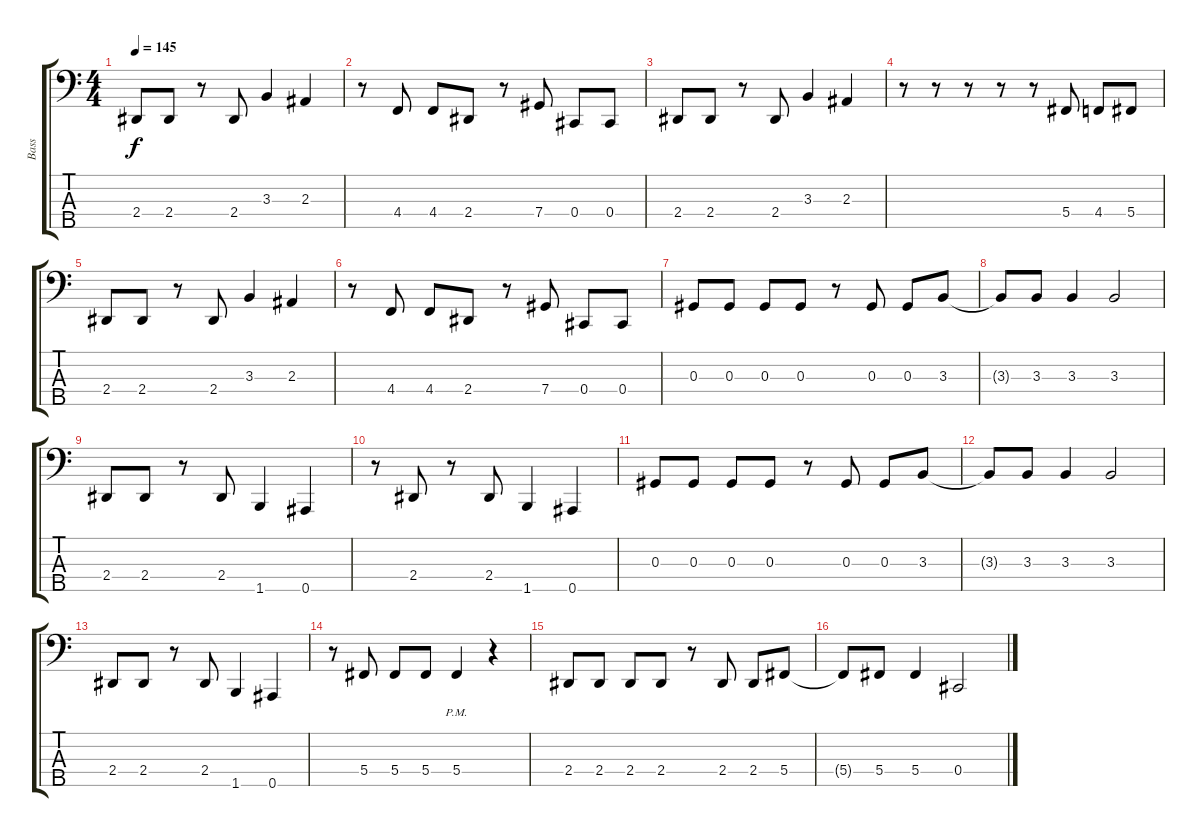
\track ("Bass" "Bass") {instrument fretlessbass}
\staff {score tabs}
\tuning (Gb2 Db2 Ab1 Db1 Bb0) {hide}
\ts (4 4)
\tempo 145
\clef f4
\ks c
2.4.8{dy f} 2.4.8 r.8 2.4.8 3.3.4 2.3.4 |
r.8 4.4.8 4.4.8 2.4.8 r.8 7.4.8 0.4.8 0.4.8 |
2.4.8 2.4.8 r.8 2.4.8 3.3.4 2.3.4 |
r.8 r.8 r.8 r.8 r.8 5.4.8 4.4.8 5.4.8 |
2.4.8 2.4.8 r.8 2.4.8 3.3.4 2.3.4 |
r.8 4.4.8 4.4.8 2.4.8 r.8 7.4.8 0.4.8 0.4.8 |
0.3.8 0.3.8 0.3.8 0.3.8 r.8 0.3.8 0.3.8 3.3.8 |
3.3{t}.8 3.3.8 3.3.4 3.3.2 |
2.4.8 2.4.8 r.8 2.4.8 1.5.4 0.5.4 |
r.8 2.4.8 r.8 2.4.8 1.5.4 0.5.4 |
0.3.8 0.3.8 0.3.8 0.3.8 r.8 0.3.8 0.3.8 3.3.8 |
3.3{t}.8 3.3.8 3.3.4 3.3.2 |
2.4.8 2.4.8 r.8 2.4.8 1.5.4 0.5.4 |
r.8 5.4.8 5.4.8 5.4.8 5.4{pm}.4 r.4 |
2.4.8 2.4.8 2.4.8 2.4.8 r.8 2.4.8 2.4.8 5.4.8 |
5.4{t}.8 5.4.8 5.4.4 0.4.2
